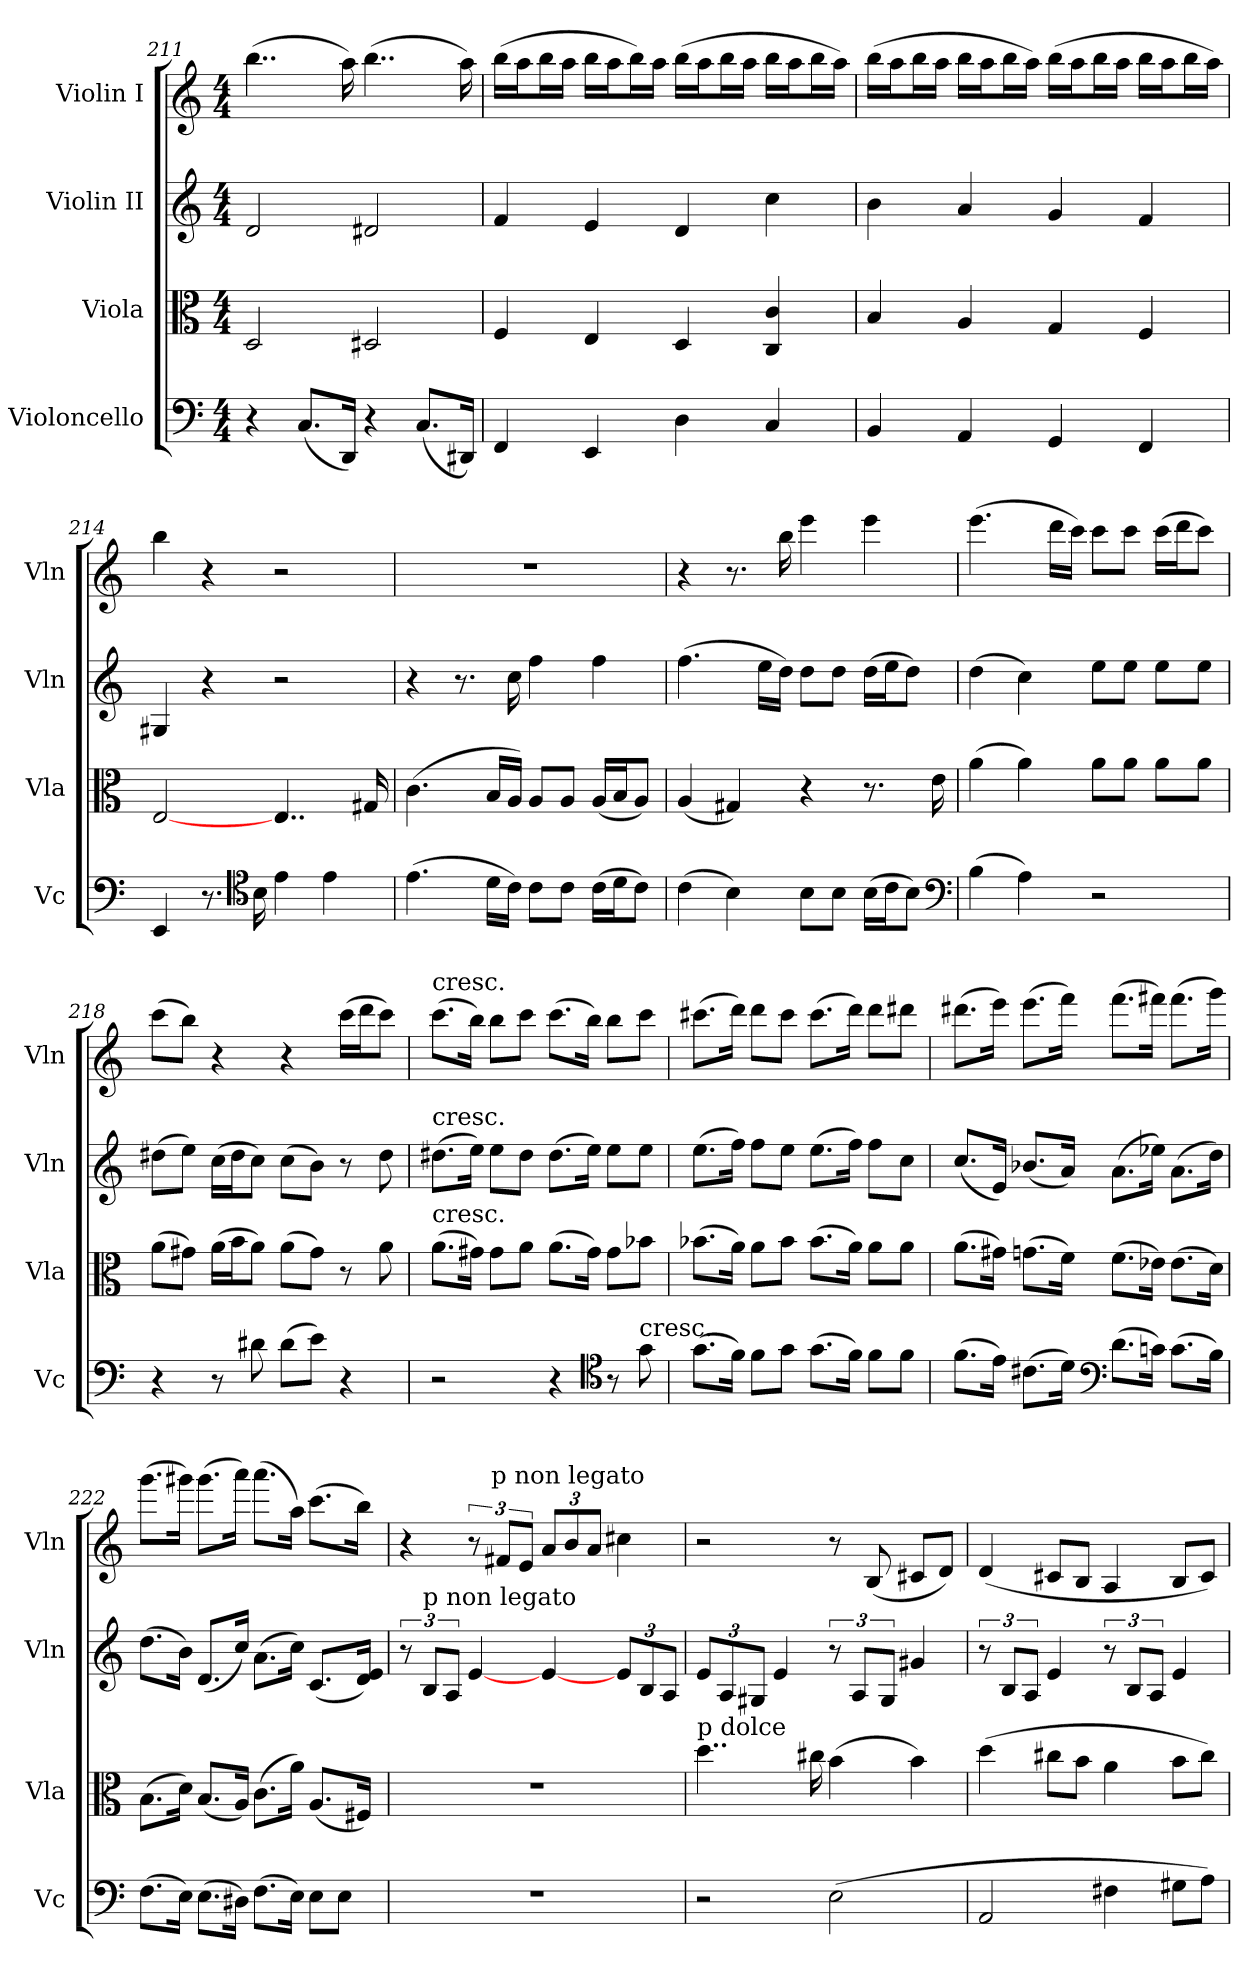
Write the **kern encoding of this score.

**kern	**kern	**kern	**kern
*part4	*part3	*part2	*part1
*staff4	*staff3	*staff2	*staff1
*I"Violoncello	*I"Viola	*I"Violin II	*I"Violin I
*I'Vc	*I'Vla	*I'Vln	*I'Vln
*clefF4	*clefC3	*clefG2	*clefG2
*k[]	*k[]	*k[]	*k[]
*C:	*C:	*C:	*C:
*M4/4	*M4/4	*M4/4	*M4/4
=211	=211	=211	=211
4r	2D	2d	(4..bb
(8.C/L	.	.	.
16DD/Jk)	.	.	16aa)
4r	2D#X	2d#X	(4..bb
(8.C/L	.	.	.
16DD#X/Jk)	.	.	16aa)
=212	=212	=212	=212
4FF	4F	4f	(16bb\LL
.	.	.	16aa\J
.	.	.	16bb\L
.	.	.	16aa\JJ
4EE	4E	4e	16bb\LL
.	.	.	16aa\J
.	.	.	16bb\L)
.	.	.	16aa\JJ
4D	4D	4d	(16bb\LL
.	.	.	16aa\J
.	.	.	16bb\L
.	.	.	16aa\JJ
4C	4C 4c	4cc	16bb\LL
.	.	.	16aa\J
.	.	.	16bb\L
.	.	.	16aa\JJ)
=213	=213	=213	=213
4BB	4B	4b	(16bb\LL
.	.	.	16aa\J
.	.	.	16bb\L
.	.	.	16aa\JJ
4AA	4A	4a	16bb\LL
.	.	.	16aa\J
.	.	.	16bb\L
.	.	.	16aa\JJ)
4GG	4G	4g	(16bb\LL
.	.	.	16aa\J
.	.	.	16bb\L
.	.	.	16aa\JJ
4FF	4F	4f	16bb\LL
.	.	.	16aa\J
.	.	.	16bb\L
.	.	.	16aa\JJ)
=214	=214	=214	=214
4EE	[2E	4G#X	4bb
8.r	.	4r	4r
*clefC4	*	*	*
16B	.	.	.
4e	4..E	2r	2r
4e	.	.	.
.	16G#X	.	.
=215	=215	=215	=215
(4.e	(4.c	4r	1r
.	.	8.r	.
16d\LL	16B/LL	.	.
16c\JJ)	16A/JJ)	16cc	.
8c\L	8A/L	4ff	.
8c\J	8A/J	.	.
(16c\LL	(16A/LL	4ff	.
16d\J	16B/J	.	.
8c\J)	8A/J)	.	.
=216	=216	=216	=216
(4c	(4A	(4.ff	4r
4B)	4G#X)	.	8.r
.	.	16ee\LL	.
.	.	16dd\JJ)	16bb
8B\L	4r	8dd\L	4eee
8B\J	.	8dd\J	.
(16B\LL	8.r	(16dd\LL	4eee
16c\J	.	16ee\J	.
8B\J)	.	8dd\J)	.
.	16e	.	.
*clefF4	*	*	*
=217	=217	=217	=217
(4B	(4a	(4dd	(4.eee
4A)	4a)	4cc)	.
.	.	.	16ddd\LL
.	.	.	16ccc\JJ)
2r	8a\L	8ee\L	8ccc\L
.	8a\J	8ee\J	8ccc\J
.	8a\L	8ee\L	(16ccc\LL
.	.	.	16ddd\J
.	8a\J	8ee\J	8ccc\J)
=218	=218	=218	=218
4r	(8a\L	(8dd#X\L	(8ccc\L
.	8g#X\J)	8ee\J)	8bb\J)
8r	(16a\LL	(16cc\LL	4r
.	16b\J	16dd#\J	.
8d#X	8a\J)	8cc\J)	.
(8d#\L	(8a\L	(8cc\L	4r
8e\J)	8g#\J)	8b\J)	.
4r	8r	8r	(16ccc\LL
.	.	.	16ddd\J
.	8a	8dd#	8ccc\J)
=219	=219	=219	=219
!	!	!	!LO:TX:a:t=cresc.
!	!	!LO:TX:a:t=cresc.	!
!	!LO:TX:a:t=cresc.	!	!
2r	(8.a\L	(8.dd#X\L	(8.ccc\L
.	16g#X\Jk)	16ee\Jk)	16bb\Jk)
.	8g#\L	8ee\L	8bb\L
.	8a\J	8dd#\J	8ccc\J
4r	(8.a\L	(8.dd#\L	(8.ccc\L
.	16g#\Jk)	16ee\Jk)	16bb\Jk)
*clefC4	*	*	*
8r	8g#\L	8ee\L	8bb\L
!LO:TX:a:t=cresc.	!	!	!
8g	8b-X\J	8ee\J	8ccc\J
=220	=220	=220	=220
(8.g\L	(8.b-X\L	(8.ee\L	(8.ccc#X\L
16f\Jk)	16a\Jk)	16ff\Jk)	16ddd\Jk)
8f\L	8a\L	8ff\L	8ddd\L
8g\J	8b-\J	8ee\J	8ccc#\J
(8.g\L	(8.b-\L	(8.ee\L	(8.ccc#\L
16f\Jk)	16a\Jk)	16ff\Jk)	16ddd\Jk)
8f\L	8a\L	8ff\L	8ddd\L
8f\J	8a\J	8cc\J	8ddd#X\J
=221	=221	=221	=221
(8.f\L	(8.a\L	(8.cc/L	(8.ddd#X\L
16e\Jk)	16g#X\Jk)	16e/Jk)	16eee\Jk)
(8.c#X\L	(8.gn\L	(8.b-X/L	(8.eee\L
16d\Jk)	16f\Jk)	16a/Jk)	16fff\Jk)
*clefF4	*	*	*
(8.d\L	(8.f\L	(8.a\L	(8.fff\L
16cn\Jk)	16e-X\Jk)	16ee-X\Jk)	16fff#X\Jk)
(8.c\L	(8.e-\L	(8.a\L	(8.fff#\L
16B\Jk)	16d\Jk)	16dd\Jk)	16ggg\Jk)
=222	=222	=222	=222
(8.F\L	(8.B\L	(8.dd\L	(8.ggg\L
16E\Jk)	16d\Jk)	16b\Jk)	16ggg#X\Jk)
(8.E\L	(8.B/L	(8.d/L	(8.ggg#\L
16D#X\Jk)	16A/Jk)	16cc/Jk)	16aaa\Jk)
(8.F\L	(8.c\L	(8.a\L	(8.aaa\L
16E\Jk)	16a\Jk)	16cc\Jk)	16aa\Jk)
8E\L	(8.A/L	(8.c/L	(8.ccc\L
8E\J	.	.	.
.	16F#X/Jk)	16d/ 16e/Jk)	16bb\Jk)
=223	=223	=223	=223
1r	1r	12r	4r
!	!	!LO:TX:a:t=p non legato	!
.	.	12B/L	.
.	.	12A/J	.
.	.	[4e	12r
!	!	!	!LO:TX:a:t=p  non legato
.	.	.	12f#X/L
.	.	.	12e/J
.	.	[4e	12a/L
.	.	.	12b/
.	.	.	12a/J
.	.	12e/L	4cc#X
.	.	12B/	.
.	.	12A/J	.
=224	=224	=224	=224
!	!LO:TX:a:t=p  dolce	!	!
2r	4..dd	12e/L	2r
.	.	12A/	.
.	.	12G#X/J	.
.	.	4e	.
.	16cc#X	.	.
(2E	(4b	12r	8r
.	.	12A/L	.
.	.	.	(8B
.	.	12G#/J	.
.	4b)	4g#X	8c#X/L
.	.	.	8d/J)
=225	=225	=225	=225
2AA	(4dd	12r	(4d
.	.	12B/L	.
.	.	12A/J	.
.	8cc#X\L	4e	8c#X/L
.	8b\J	.	8B/J
4F#X	4a	12r	4A
.	.	12B/L	.
.	.	12A/J	.
8G#X\L	8b\L	4e	8B/L
8A\J)	8cc#\J)	.	8c#/J)
=	=	=	=
*-	*-	*-	*-
